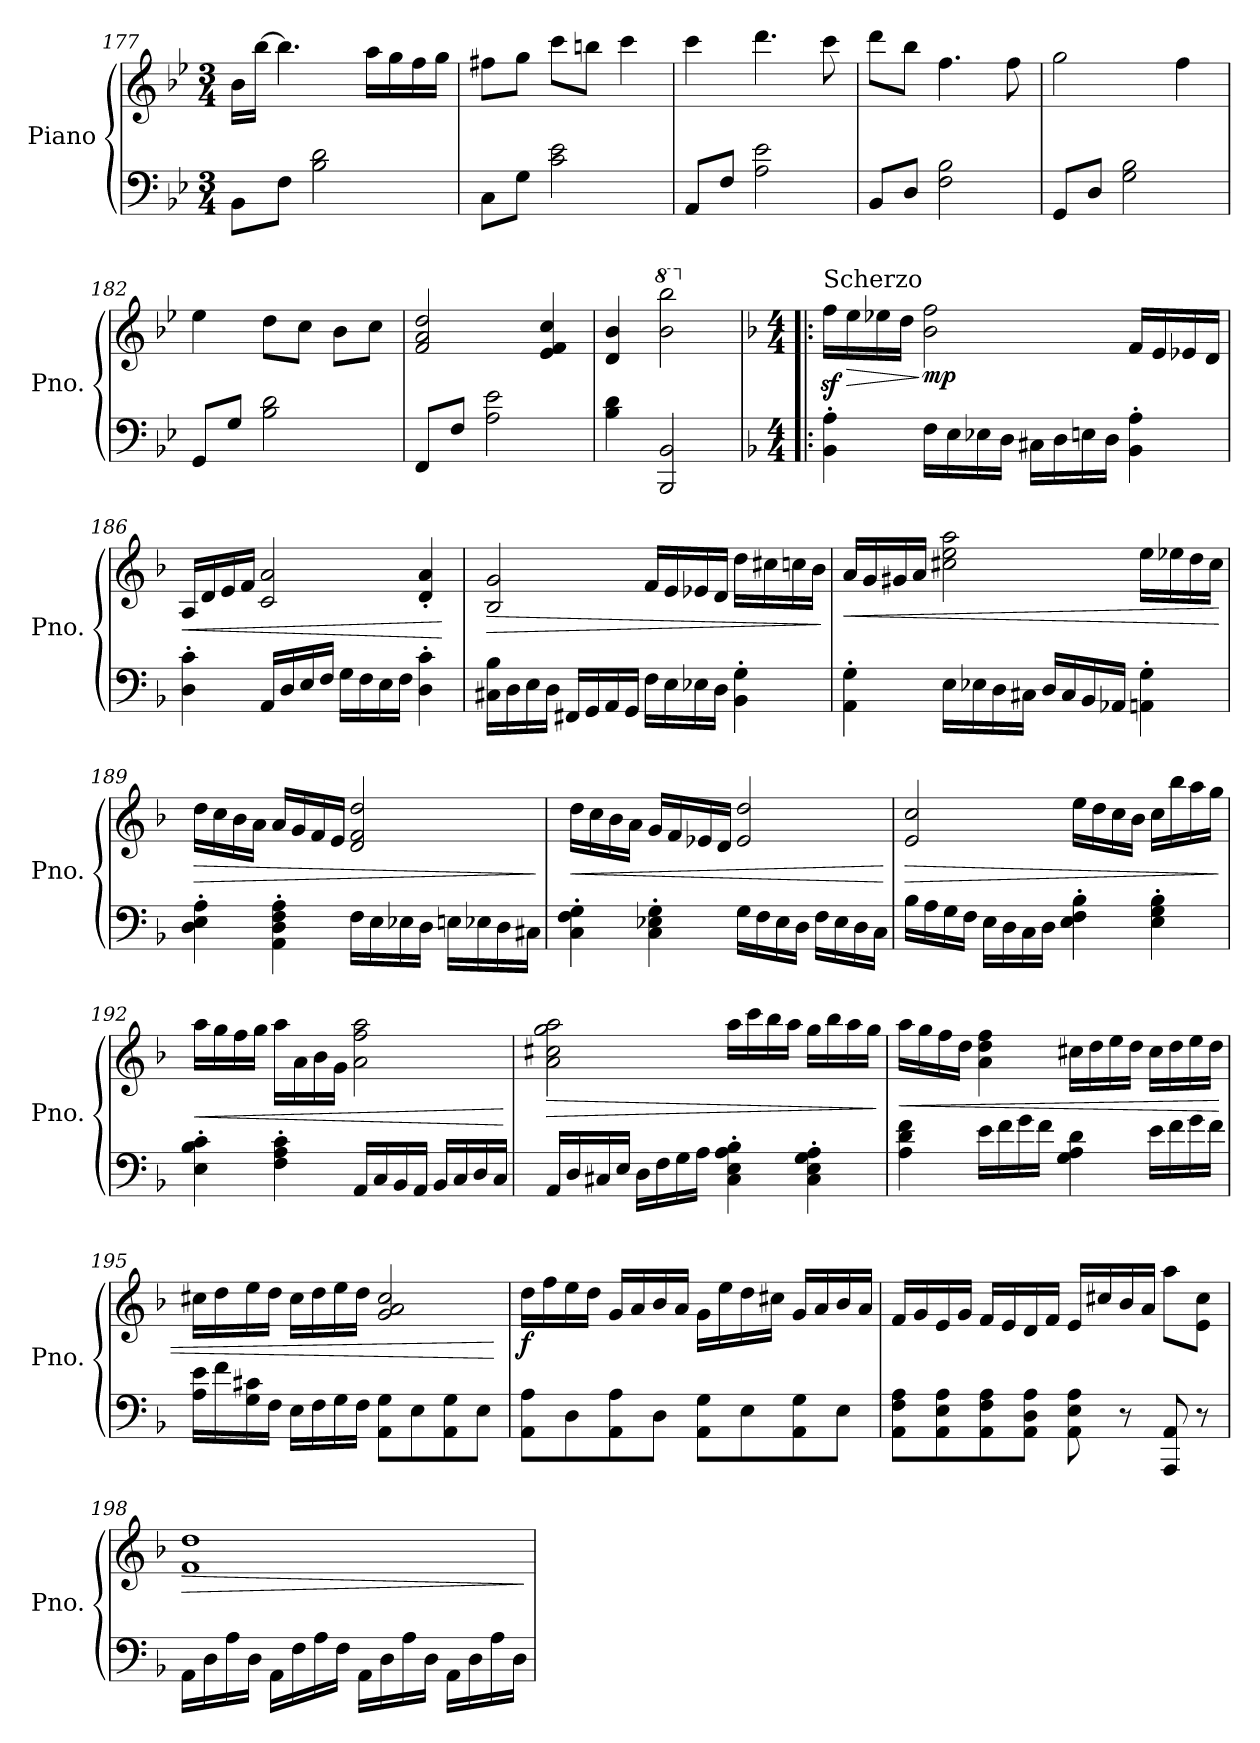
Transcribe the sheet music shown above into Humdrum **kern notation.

**kern	**kern	**dynam
*part1	*part1	*part1
*staff2	*staff1	*staff1/2
*I"Piano	*	*
*I'Pno.	*	*
*clefF4	*clefG2	*
*k[b-e-]	*k[b-e-]	*
*M3/4	*M3/4	*
=177	=177	=177
8BB-\L	16b-\LL	.
.	[16bb-\JJ	.
8F\J	4.bb-\]	.
2B-\ 2d\	.	.
.	16aa\LL	.
.	16gg\	.
.	16ff\	.
.	16gg\JJ	.
=178	=178	=178
8C\L	8ff#X\L	.
8G\J	8gg\J	.
2c\ 2e-\	8ccc\L	.
.	8bbn\J	.
.	4ccc\	.
=179	=179	=179
8AA/L	4ccc\	.
8F/J	.	.
2A\ 2e-\	4.ddd\	.
.	8ccc\	.
=180	=180	=180
8BB-/L	8ddd\L	.
8D/J	8bb-\J	.
2F\ 2B-\	4.ff\	.
.	8ff\	.
=181	=181	=181
8GG/L	2gg\	.
8D/J	.	.
2G\ 2B-\	.	.
.	4ff\	.
!!LO:LB:g=z
=182	=182	=182
8GG/L	4ee-\	.
8G/J	.	.
2B-\ 2d\	8dd\L	.
.	8cc\J	.
.	8b-\L	.
.	8cc\J	.
=183	=183	=183
8FF/L	2f/ 2a/ 2dd/	.
8F/J	.	.
2A\ 2e-\	.	.
.	4e-/ 4f/ 4cc/	.
=184	=184	=184
4B-\ 4d\	4d/ 4b-/	.
*	*8va	*
2BBB-/ 2BB-/	2bb-\Z 2bbb-\Z	.
=185!|:	=185!|:	=185!|:
*k[b-]	*k[b-]	*
*M4/4	*M4/4	*
*	*X8va	*
*	*MM160	*
!	!LO:TX:a:t=Scherzo	!
4BB-\' 4A\'	16ffz<\LL	.
!	!	!LO:HP:b
.	16ee\	>
.	16ee-X\	.
.	16dd\JJ	.
!	!	!LO:DY:n=1:b
16F\LL	2b-\ 2ff\	] mp
16E\	.	.
16E-X\	.	.
16D\JJ	.	.
16C#X\LL	.	.
16D\	.	.
16En\	.	.
16D\JJ	.	.
4BB-\' 4A\'	16f/LL	.
.	16e/	.
.	16e-X/	.
.	16d/JJ	.
!!LO:PB:g=z
=186	=186	=186
!	!	!LO:HP:b
4D\' 4c\'	16A/LL	<
.	16d/	.
.	16e/	.
.	16f/JJ	.
16AA/LL	2c/ 2a/	.
16D/	.	.
16E/	.	.
16F/JJ	.	.
16G\LL	.	.
16F\	.	.
16E\	.	.
16F\JJ	.	.
4D\' 4c\'	4d/' 4a/'	.
.	.	[
=187	=187	=187
!	!	!LO:HP:b
16C#X\ 16B-\LL	2B-/ 2g/	>
16D\	.	.
16E\	.	.
16D\JJ	.	.
16FF#X/LL	.	.
16GG/	.	.
16AA/	.	.
16GG/JJ	.	.
16F\LL	16f/LL	.
16E\	16e/	.
16E-X\	16e-X/	.
16D\JJ	16d/JJ	.
4BB-\' 4G\'	16dd\LL	.
.	16cc#X\	.
.	16ccn\	.
.	16b-\JJ	.
.	.	]
!!LO:LB:g=z
=188	=188	=188
!	!	!LO:HP:b
4AA\' 4G\'	16a/LL	<
.	16g/	.
.	16g#X/	.
.	16a/JJ	.
16E\LL	2cc#X\ 2ee\ 2aa\	.
16E-X\	.	.
16D\	.	.
16C#X\JJ	.	.
16D/LL	.	.
16C#/	.	.
16BB-/	.	.
16AA-X/JJ	.	.
4AAn\' 4G\'	16ee\LL	.
.	16ee-X\	.
.	16dd\	.
.	16cc#\JJ	.
.	.	[
=189	=189	=189
!	!	!LO:HP:b
4D\' 4E\' 4A\'	16dd\LL	>
.	16cc\	.
.	16b-\	.
.	16a\JJ	.
4AA\' 4D\' 4F\' 4A\'	16a/LL	.
.	16g/	.
.	16f/	.
.	16e/JJ	.
16F\LL	2d/ 2f/ 2dd/	.
16E\	.	.
16E-X\	.	.
16D\JJ	.	.
16En\LL	.	.
16E-X\	.	.
16D\	.	.
16C#X\JJ	.	.
.	.	]
!!LO:LB:g=z
=190	=190	=190
!	!	!LO:HP:b
4C\' 4F\' 4G\'	16dd\LL	<
.	16cc\	.
.	16b-\	.
.	16a\JJ	.
4C\' 4E-X\' 4G\'	16g/LL	.
.	16f/	.
.	16e-X/	.
.	16d/JJ	.
16G\LL	2e-/ 2dd/	.
16F\	.	.
16E-\	.	.
16D\JJ	.	.
16F\LL	.	.
16E-\	.	.
16D\	.	.
16C\JJ	.	.
.	.	[
=191	=191	=191
!	!	!LO:HP:b
16B-\LL	2e/ 2cc/	>
16A\	.	.
16G\	.	.
16F\JJ	.	.
16E\LL	.	.
16D\	.	.
16C\	.	.
16D\JJ	.	.
4E\' 4F\' 4B-\'	16ee\LL	.
.	16dd\	.
.	16cc\	.
.	16b-\JJ	.
4E\' 4G\' 4B-\'	16cc\LL	.
.	16bb-\	.
.	16aa\	.
.	16gg\JJ	.
.	.	]
!!LO:LB:g=z
=192	=192	=192
!	!	!LO:HP:b
4E\' 4B-\' 4c\'	16aa\LL	<
.	16gg\	.
.	16ff\	.
.	16gg\JJ	.
4F\' 4A\' 4c\'	16aa\LL	.
.	16a\	.
.	16b-\	.
.	16g\JJ	.
16AA/LL	2a\ 2ff\ 2aa\	.
16C/	.	.
16BB-/	.	.
16AA/JJ	.	.
16BB-/LL	.	.
16C/	.	.
16D/	.	.
16C/JJ	.	.
.	.	[
=193	=193	=193
!	!	!LO:HP:b
16AA/LL	2a\ 2cc#X\ 2gg\ 2aa\	>
16D/	.	.
16C#X/	.	.
16E/JJ	.	.
16D\LL	.	.
16F\	.	.
16G\	.	.
16A\JJ	.	.
4C#\' 4E\' 4A\' 4B-\'	16aa\LL	.
.	16ccc\	.
.	16bb-\	.
.	16aa\JJ	.
4C#\' 4E\' 4G\' 4A\'	16gg\LL	.
.	16bb-\	.
.	16aa\	.
.	16gg\JJ	.
.	.	]
!!LO:LB:g=z
=194	=194	=194
!	!	!LO:HP:b
4A\ 4d\ 4f\	16aa\LL	<
.	16gg\	.
.	16ff\	.
.	16dd\JJ	.
16e\LL	4a\ 4dd\ 4ff\	.
16f\	.	.
16g\	.	.
16f\JJ	.	.
4G\ 4A\ 4d\	16cc#X\LL	.
.	16dd\	.
.	16ee\	.
.	16dd\JJ	.
16e\LL	16cc#\LL	.
16f\	16dd\	.
16g\	16ee\	.
16f\JJ	16dd\JJ	.
=195	=195	=195
16A\ 16e\LL	16cc#X\LL	.
16f\	16dd\	.
16G\ 16c#X\	16ee\	.
16F\JJ	16dd\JJ	.
16E\LL	16cc#\LL	.
16F\	16dd\	.
16G\	16ee\	.
16F\JJ	16dd\JJ	.
8AA\ 8G\L	2g/ 2a/ 2cc#/	.
8E\	.	.
8AA\ 8G\	.	.
8E\J	.	.
.	.	[
!!LO:PB:g=z
=196	=196	=196
!	!	!LO:DY:b
8AA\ 8A\L	16dd\LL	f
.	16ff\	.
8D\	16ee\	.
.	16dd\JJ	.
8AA\ 8A\	16g/LL	.
.	16a/	.
8D\J	16b-/	.
.	16a/JJ	.
8AA\ 8G\L	16g\LL	.
.	16ee\	.
8E\	16dd\	.
.	16cc#X\JJ	.
8AA\ 8G\	16g/LL	.
.	16a/	.
8E\J	16b-/	.
.	16a/JJ	.
=197	=197	=197
8AA\ 8F\ 8A\L	16f/LL	.
.	16g/	.
8AA\ 8E\ 8A\	16e/	.
.	16g/JJ	.
8AA\ 8F\ 8A\	16f/LL	.
.	16e/	.
8AA\ 8D\ 8A\J	16d/	.
.	16f/JJ	.
8AA\ 8E\ 8A\	16e/LL	.
.	16cc#X/	.
8r	16b-/	.
.	16a/JJ	.
8AAA/ 8AA/	8aa\L	.
8r	8e\ 8cc#\J	.
=198	=198	=198
!	!	!LO:HP:b
16AA\LL	1f 1dd	>
16D\	.	.
16A\	.	.
16D\JJ	.	.
16AA\LL	.	.
16F\	.	.
16A\	.	.
16F\JJ	.	.
16AA\LL	.	.
16D\	.	.
16A\	.	.
16D\JJ	.	.
16AA\LL	.	.
16D\	.	.
16A\	.	.
16D\JJ	.	.
.	.	]
=	=	=
*-	*-	*-
